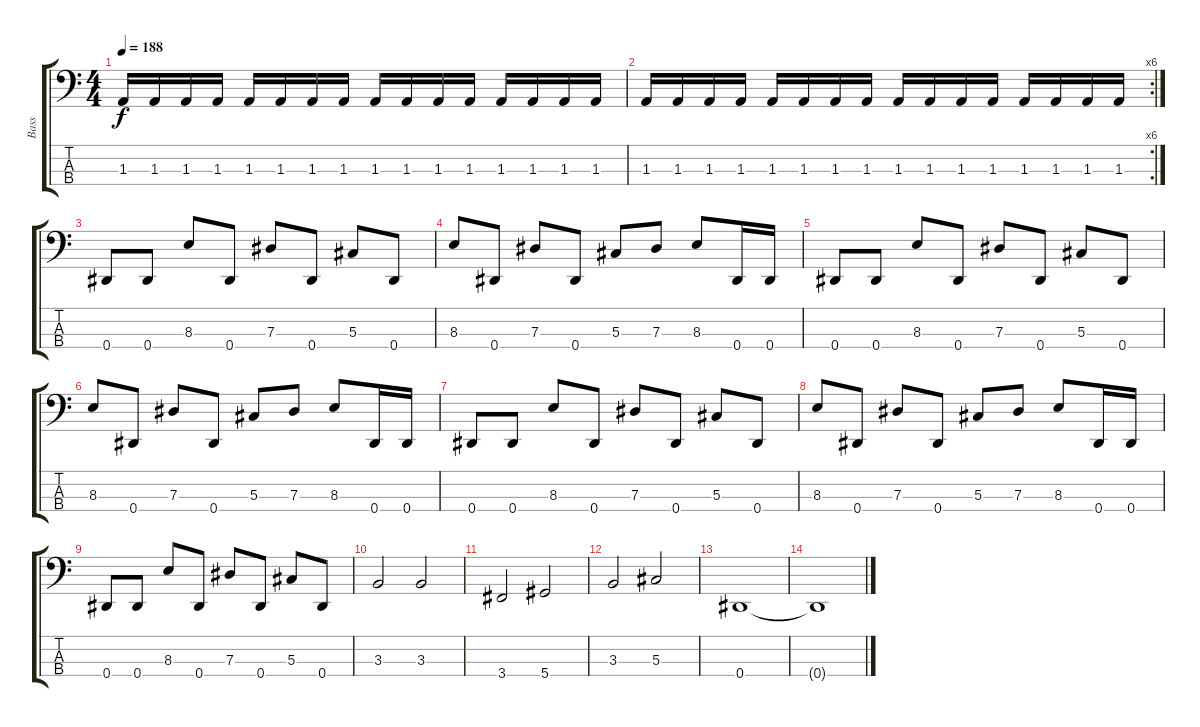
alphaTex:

\track ("Bass" "Bass") {instrument electricbassfinger}
\staff {score tabs}
\tuning (Gb2 Db2 Ab1 Eb1) {hide}
\ts (4 4)
\tempo 188
\clef f4
\ks c
1.3.16{dy f} 1.3.16 1.3.16 1.3.16 1.3.16 1.3.16 1.3.16 1.3.16 1.3.16 1.3.16 1.3.16 1.3.16 1.3.16 1.3.16 1.3.16 1.3.16 |
\rc 6
1.3.16 1.3.16 1.3.16 1.3.16 1.3.16 1.3.16 1.3.16 1.3.16 1.3.16 1.3.16 1.3.16 1.3.16 1.3.16 1.3.16 1.3.16 1.3.16 |
0.4.8 0.4.8 8.3.8 0.4.8 7.3.8 0.4.8 5.3.8 0.4.8 |
8.3.8 0.4.8 7.3.8 0.4.8 5.3.8 7.3.8 8.3.8 0.4.16 0.4.16 |
0.4.8 0.4.8 8.3.8 0.4.8 7.3.8 0.4.8 5.3.8 0.4.8 |
8.3.8 0.4.8 7.3.8 0.4.8 5.3.8 7.3.8 8.3.8 0.4.16 0.4.16 |
0.4.8 0.4.8 8.3.8 0.4.8 7.3.8 0.4.8 5.3.8 0.4.8 |
8.3.8 0.4.8 7.3.8 0.4.8 5.3.8 7.3.8 8.3.8 0.4.16 0.4.16 |
0.4.8 0.4.8 8.3.8 0.4.8 7.3.8 0.4.8 5.3.8 0.4.8 |
3.3.2 3.3.2 |
3.4.2 5.4.2 |
3.3.2 5.3.2 |
0.4.1 |
0.4{t}.1
